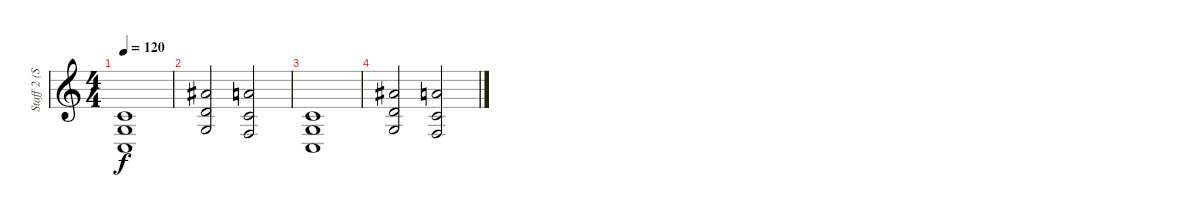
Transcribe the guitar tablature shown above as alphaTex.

\track ("Staff 2 (Staff 1)" "Staff 2 (S") {instrument acousticgrandpiano}
\staff {score}
\tuning (E4 B3 G3 D3 A2 E2 B1) {hide}
\ts (4 4)
\tempo 120
\clef g2
\ks c
(1.2 0.3 3.5).1{dy f instrument acousticgrandpiano} |
(6.1 3.2 0.3).2 (5.1 1.2 3.4).2 |
(1.2 0.3 3.5).1 |
(6.1 3.2 0.3).2 (5.1 1.2 3.4).2
